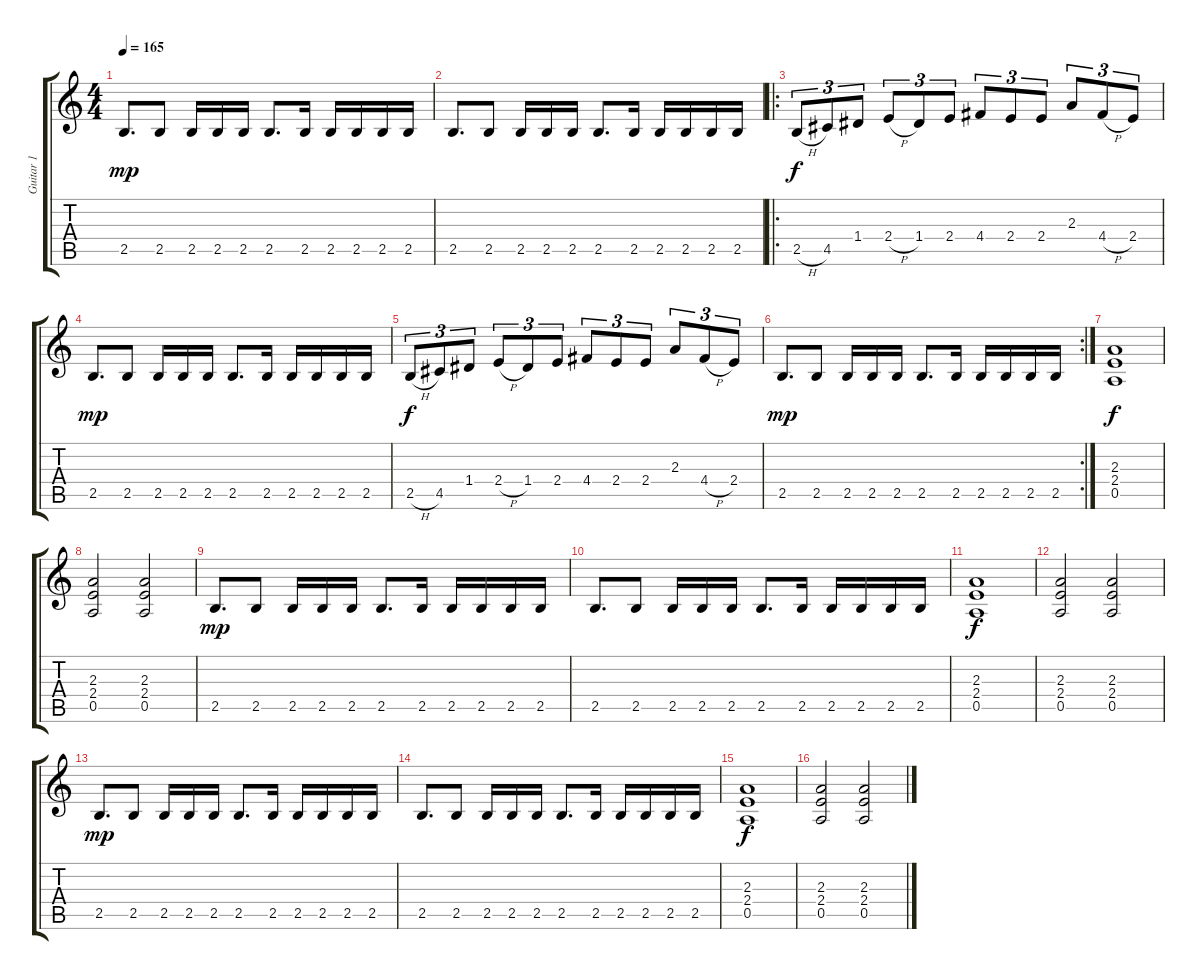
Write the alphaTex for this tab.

\track ("Guitar 1" "Guitar 1") {instrument overdrivenguitar}
\staff {score tabs}
\tuning (E4 B3 G3 D3 A2 E2) {hide}
\ts (4 4)
\tempo 165
\clef g2
\ks c
2.5.8{d dy mp} 2.5.8 2.5.16 2.5.16 2.5.16 2.5.8{d} 2.5.16 2.5.16 2.5.16 2.5.16 2.5.16 |
2.5.8{d} 2.5.8 2.5.16 2.5.16 2.5.16 2.5.8{d} 2.5.16 2.5.16 2.5.16 2.5.16 2.5.16 |
\ro
2.5{h}.8{tu (3 2) dy f} 4.5.8{tu (3 2)} 1.4.8{tu (3 2)} 2.4{h}.8{tu (3 2)} 1.4.8{tu (3 2)} 2.4.8{tu (3 2)} 4.4.8{tu (3 2)} 2.4.8{tu (3 2)} 2.4.8{tu (3 2)} 2.3.8{tu (3 2)} 4.4{h}.8{tu (3 2)} 2.4.8{tu (3 2)} |
2.5.8{d dy mp} 2.5.8 2.5.16 2.5.16 2.5.16 2.5.8{d} 2.5.16 2.5.16 2.5.16 2.5.16 2.5.16 |
2.5{h}.8{tu (3 2) dy f} 4.5.8{tu (3 2)} 1.4.8{tu (3 2)} 2.4{h}.8{tu (3 2)} 1.4.8{tu (3 2)} 2.4.8{tu (3 2)} 4.4.8{tu (3 2)} 2.4.8{tu (3 2)} 2.4.8{tu (3 2)} 2.3.8{tu (3 2)} 4.4{h}.8{tu (3 2)} 2.4.8{tu (3 2)} |
\rc 2
2.5.8{d dy mp} 2.5.8 2.5.16 2.5.16 2.5.16 2.5.8{d} 2.5.16 2.5.16 2.5.16 2.5.16 2.5.16 |
(2.3 2.4 0.5).1{dy f} |
(2.3 2.4 0.5).2 (2.3 2.4 0.5).2 |
2.5.8{d dy mp} 2.5.8 2.5.16 2.5.16 2.5.16 2.5.8{d} 2.5.16 2.5.16 2.5.16 2.5.16 2.5.16 |
2.5.8{d} 2.5.8 2.5.16 2.5.16 2.5.16 2.5.8{d} 2.5.16 2.5.16 2.5.16 2.5.16 2.5.16 |
(2.3 2.4 0.5).1{dy f} |
(2.3 2.4 0.5).2 (2.3 2.4 0.5).2 |
2.5.8{d dy mp} 2.5.8 2.5.16 2.5.16 2.5.16 2.5.8{d} 2.5.16 2.5.16 2.5.16 2.5.16 2.5.16 |
2.5.8{d} 2.5.8 2.5.16 2.5.16 2.5.16 2.5.8{d} 2.5.16 2.5.16 2.5.16 2.5.16 2.5.16 |
(2.3 2.4 0.5).1{dy f} |
(2.3 2.4 0.5).2 (2.3 2.4 0.5).2
